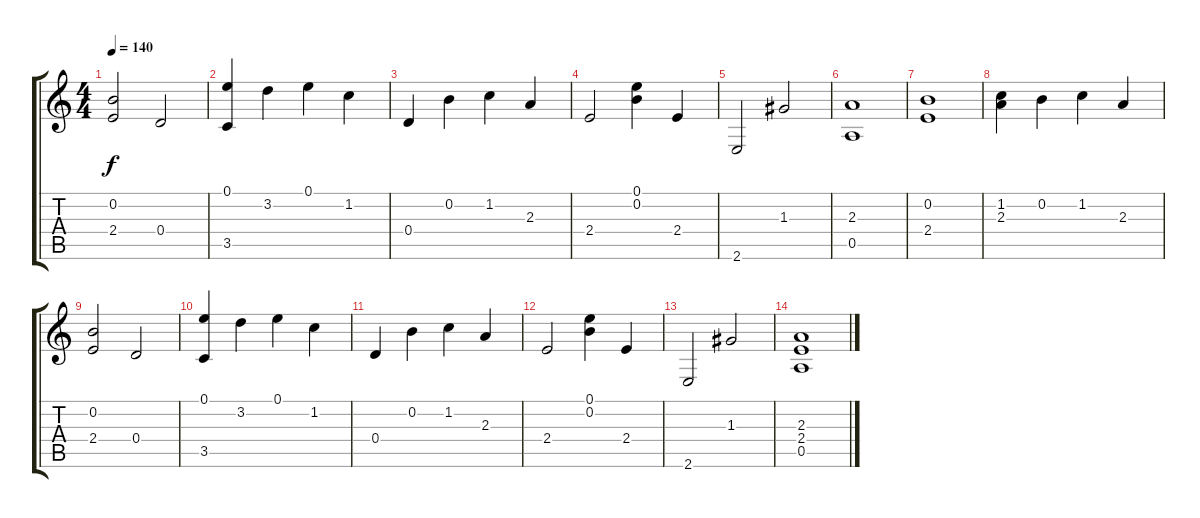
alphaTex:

\track "" {instrument acousticguitarnylon}
\staff {score tabs}
\tuning (E4 B3 G3 D3 A2 D2) {hide}
\ts (4 4)
\tempo 140
\clef g2
\ks c
(0.2 2.4).2{dy f} 0.4.2 |
(0.1 3.5).4 3.2.4 0.1.4 1.2.4 |
0.4.4 0.2.4 1.2.4 2.3.4 |
2.4.2 (0.1 0.2).4 2.4.4 |
2.6.2 1.3.2 |
(2.3 0.5).1 |
(0.2 2.4).1 |
(1.2 2.3).4 0.2.4 1.2.4 2.3.4 |
(0.2 2.4).2 0.4.2 |
(0.1 3.5).4 3.2.4 0.1.4 1.2.4 |
0.4.4 0.2.4 1.2.4 2.3.4 |
2.4.2 (0.1 0.2).4 2.4.4 |
2.6.2 1.3.2 |
(2.3 2.4 0.5).1
